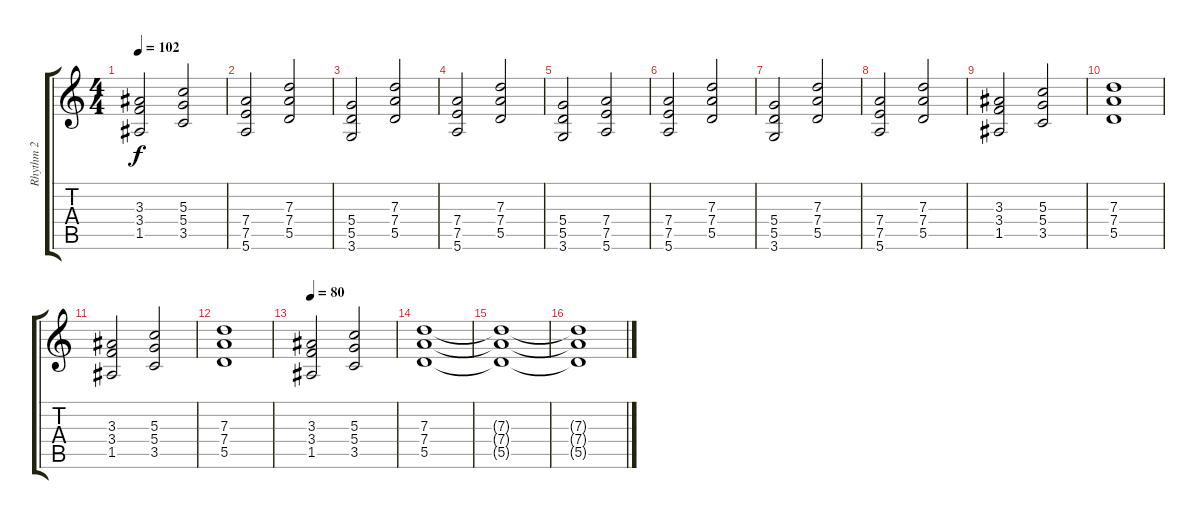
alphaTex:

\track ("Rhythm 2" "Rhythm 2") {instrument overdrivenguitar}
\staff {score tabs}
\tuning (E4 B3 G3 D3 A2 E2) {hide}
\ts (4 4)
\tempo 102
\clef g2
\ks c
(3.3 3.4 1.5).2{dy f} (5.3 5.4 3.5).2 |
(7.4 7.5 5.6).2 (7.3 7.4 5.5).2 |
(5.4 5.5 3.6).2 (7.3 7.4 5.5).2 |
(7.4 7.5 5.6).2 (7.3 7.4 5.5).2 |
(5.4 5.5 3.6).2 (7.4 7.5 5.6).2 |
(7.4 7.5 5.6).2 (7.3 7.4 5.5).2 |
(5.4 5.5 3.6).2 (7.3 7.4 5.5).2 |
(7.4 7.5 5.6).2 (7.3 7.4 5.5).2 |
(3.3 3.4 1.5).2 (5.3 5.4 3.5).2 |
(7.3 7.4 5.5).1 |
(3.3 3.4 1.5).2 (5.3 5.4 3.5).2 |
(7.3 7.4 5.5).1 |
\tempo 80
(3.3 3.4 1.5).2 (5.3 5.4 3.5).2 |
(7.3 7.4 5.5).1 |
(7.3{t} 7.4{t} 5.5{t}).1 |
(7.3{t} 7.4{t} 5.5{t}).1
